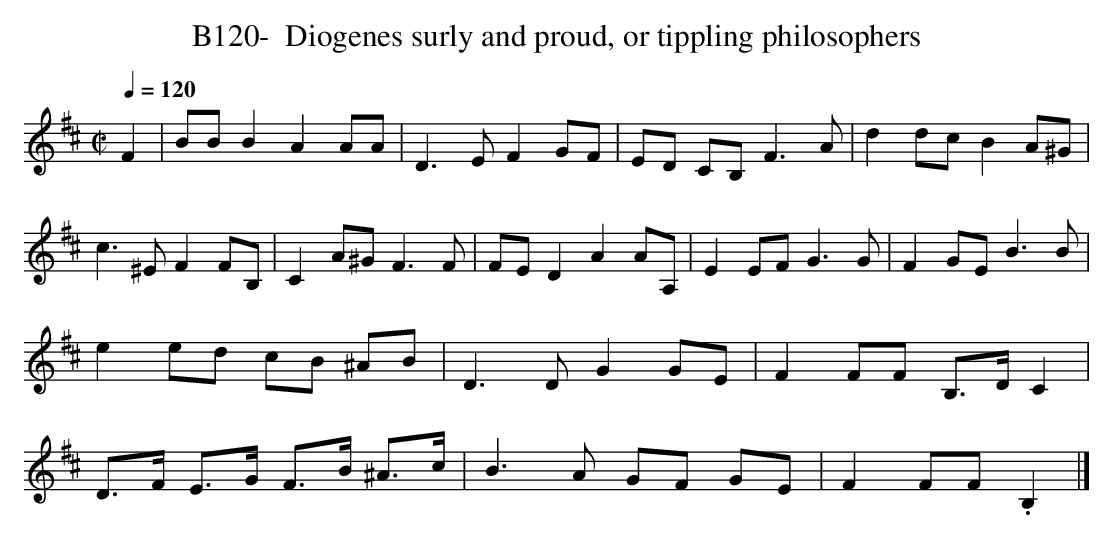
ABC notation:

X:1
T:B120-  Diogenes surly and proud, or tippling philosophers
Q:1/4=120
L:1/4
M:C|
K:Bm
F|B/2B/2BAA/2A/2|D3/2E/2FG/2F/2|E/2D/2 C/2B,/2F3/2A/2|\
dd/2c/2BA/2^G/2|c3/2^E/2FF/2B,/2|CA/2^G/2F3/2F/2|\
F/2E/2DAA/2A,/2|EE/2F/2G3/2G/2|FG/2E/2B3/2B/2|\
ee/2d/2 c/2B/2 ^A/2B/2|D3/2D/2GG/2E/2|FF/2F/2 B,3/4D/4 C|\
D3/4F/4 E3/4G/4 F3/4B/4 ^A3/4c/4|\
B3/2A/2 G/2F/2 G/2E/2|FF/2F/2.B,|]
